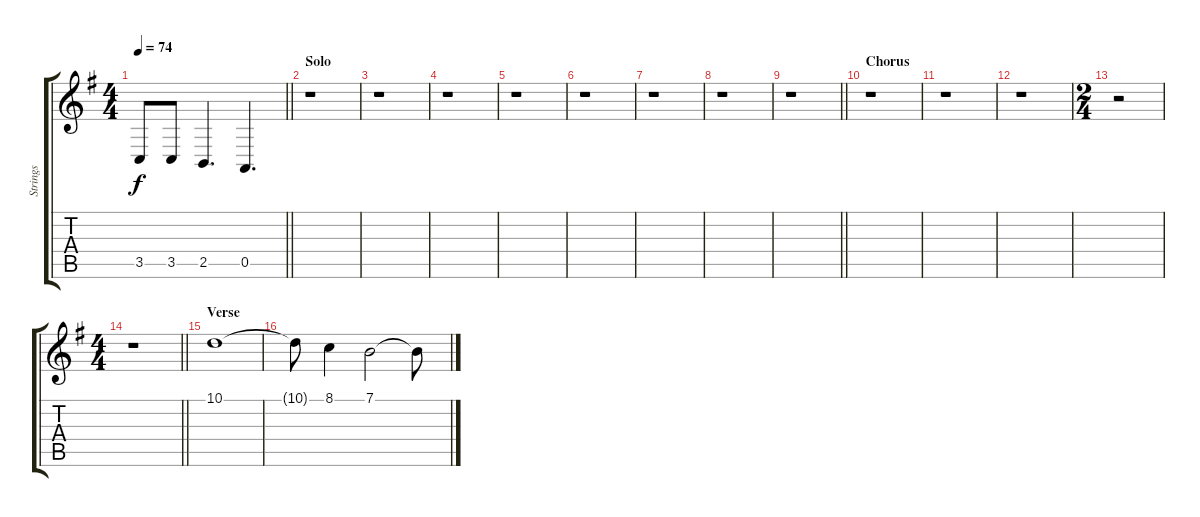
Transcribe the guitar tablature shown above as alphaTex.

\track ("Strings" "Strings") {instrument stringensemble2}
\staff {score tabs}
\tuning (E4 B3 G3 D3 A2 E2) {hide}
\ts (4 4)
\tempo 74
\clef g2
\barLineRight lightlight
\ks g
3.5.8{dy f} 3.5.8 2.5.4{d} 0.5.4{d} |
\section ("" "Solo")
r.1 |
r.1 |
r.1 |
r.1 |
r.1 |
r.1 |
r.1 |
\barLineRight lightlight
r.1 |
\section ("" "Chorus")
r.1 |
r.1 |
r.1 |
\ts (2 4)
r.2 |
\ts (4 4)
\barLineRight lightlight
r.1 |
\section ("" "Verse")
10.1.1 |
10.1{t}.8 8.1.4 7.1.2 7.1{t}.8
